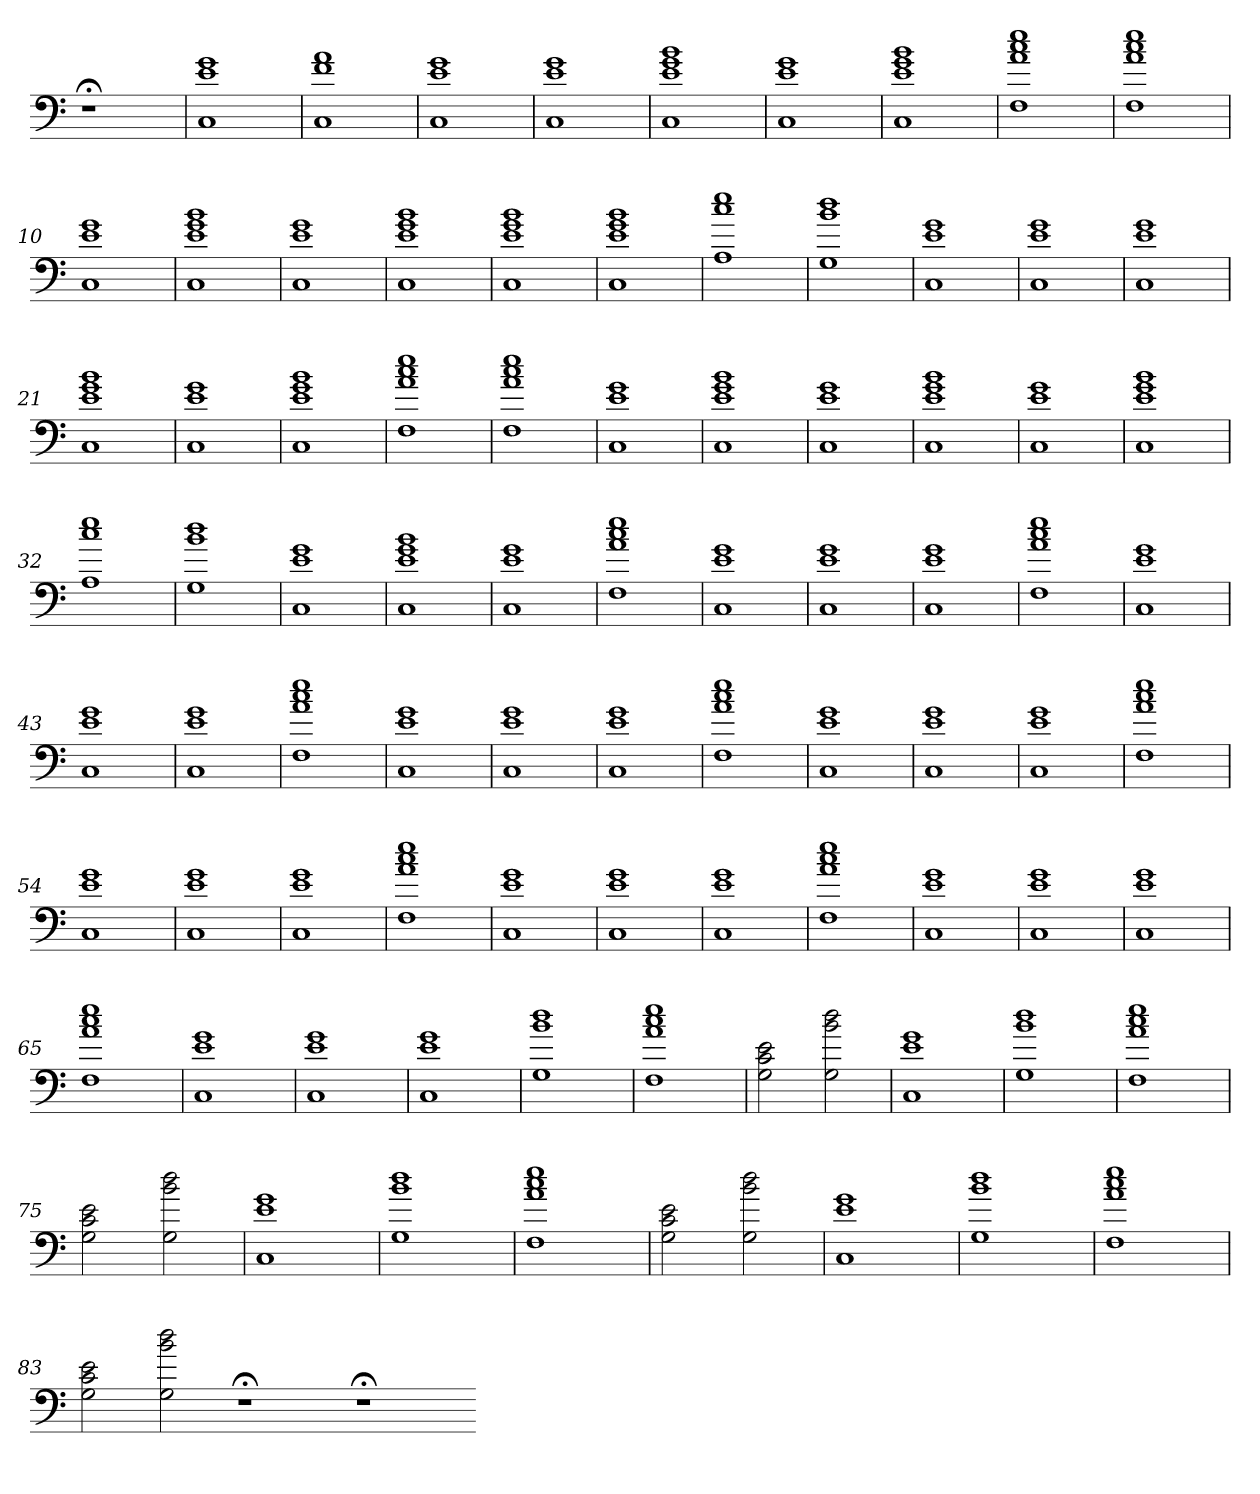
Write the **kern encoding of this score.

**kern
*part1
*staff1
=
1r;<
=1
1C 1e 1g
=2
1C 1f 1a
=3
1C 1e 1g
=4
1C 1e 1g
=5
1C 1e 1g 1b
=6
1C 1e 1g
=7
1C 1e 1g 1b
=8
1F 1a 1cc 1ee
=9
1F 1a 1cc 1ee
=10
1C 1e 1g
=11
1C 1e 1g 1b
=12
1C 1e 1g
=13
1C 1e 1g 1b
=14
1C 1e 1g 1b
=15
1C 1e 1g 1b
=16
1A 1cc 1ee
=17
1G 1b 1dd
=18
1C 1e 1g
=19
1C 1e 1g
=20
1C 1e 1g
=21
1C 1e 1g 1b
=22
1C 1e 1g
=23
1C 1e 1g 1b
=24
1F 1a 1cc 1ee
=25
1F 1a 1cc 1ee
=26
1C 1e 1g
=27
1C 1e 1g 1b
=28
1C 1e 1g
=29
1C 1e 1g 1b
=30
1C 1e 1g
=31
1C 1e 1g 1b
=32
1A 1cc 1ee
=33
1G 1b 1dd
=34
1C 1e 1g
=35
1C 1e 1g 1b
=36
1C 1e 1g
=37
1F 1a 1cc 1ee
=38
1C 1e 1g
=39
1C 1e 1g
=40
1C 1e 1g
=41
1F 1a 1cc 1ee
=42
1C 1e 1g
=43
1C 1e 1g
=44
1C 1e 1g
=45
1F 1a 1cc 1ee
=46
1C 1e 1g
=47
1C 1e 1g
=48
1C 1e 1g
=49
1F 1a 1cc 1ee
=50
1C 1e 1g
=51
1C 1e 1g
=52
1C 1e 1g
=53
1F 1a 1cc 1ee
=54
1C 1e 1g
=55
1C 1e 1g
=56
1C 1e 1g
=57
1F 1a 1cc 1ee
=58
1C 1e 1g
=59
1C 1e 1g
=60
1C 1e 1g
=61
1F 1a 1cc 1ee
=62
1C 1e 1g
=63
1C 1e 1g
=64
1C 1e 1g
=65
1F 1a 1cc 1ee
=66
1C 1e 1g
=67
1C 1e 1g
=68
1C 1e 1g
=69
1G 1b 1dd
=70
1F 1a 1cc 1ee
=71
2G 2c 2e
2G 2b 2dd
=72
1C 1e 1g
=73
1G 1b 1dd
=74
1F 1a 1cc 1ee
=75
2G 2c 2e
2G 2b 2dd
=76
1C 1e 1g
=77
1G 1b 1dd
=78
1F 1a 1cc 1ee
=79
2G 2c 2e
2G 2b 2dd
=80
1C 1e 1g
=81
1G 1b 1dd
=82
1F 1a 1cc 1ee
=83
2G 2c 2e
2G 2b 2dd
1r;<
1r;<
=-
*-
